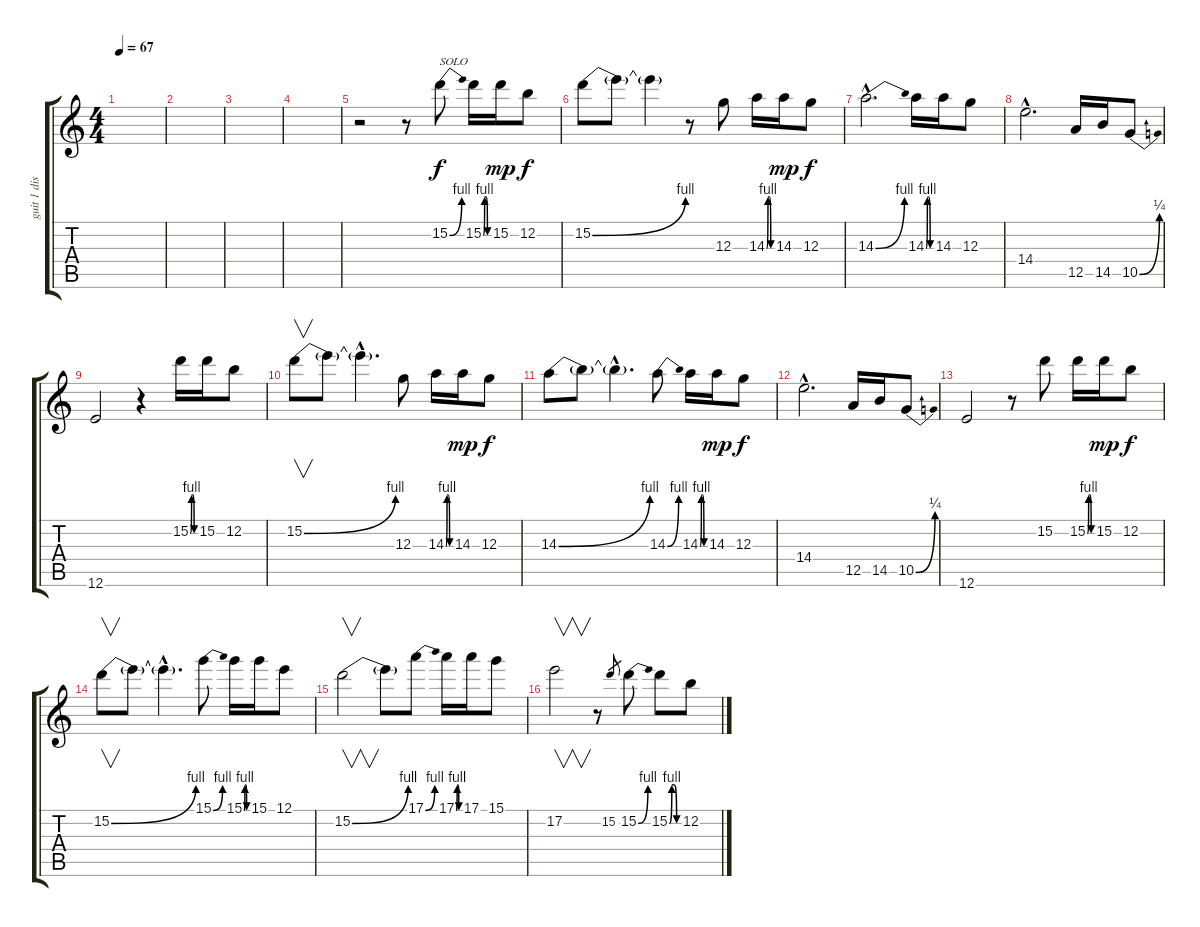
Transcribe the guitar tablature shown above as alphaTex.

\track ("guit 1 dist" "guit 1 dis") {instrument overdrivenguitar}
\staff {score tabs}
\tuning (E4 B3 G3 D3 A2 E2) {hide}
\ts (4 4)
\tempo 67
\clef g2
\ks c
|
|
|
|
r.2 r.8 15.2{be (bend 0 0 60 4)}.8{txt "SOLO"} 15.2{be (custom 0 0 15 4 30 4 45 0 60 0)}.16 15.2.16{dy mp} 12.2.8{dy f} |
15.2{be (bend 0 0 60 4)}.8 15.2{t}.8 15.2{t}.4 r.8 12.3.8 14.3{be (custom 0 0 15 4 30 4 45 0 60 0)}.16 14.3.16{dy mp} 12.3.8{dy f} |
14.3{be (bend 0 0 60 4) hac}.2{d} 14.3{be (custom 0 0 15 4 30 4 45 0 60 0)}.16 14.3.16 12.3.8 |
14.4{hac}.2{d} 12.5.16 14.5.16 10.5{be (bend 0 0 60 1)}.8 |
12.6.2 r.4 15.2{be (custom 0 0 15 4 30 4 45 0 60 0)}.16 15.2.16 12.2.8 |
15.2{be (bend 0 0 60 4)}.8{v} 15.2{t}.8 15.2{hac t}.4{d} 12.3.8 14.3{be (custom 0 0 15 4 30 4 45 0 60 0)}.16 14.3.16{dy mp} 12.3.8{dy f} |
14.3{be (bend 0 0 60 4)}.8 14.3{t}.8 14.3{hac t}.4{d} 14.3{be (bend 0 0 60 4)}.8 14.3{be (custom 0 0 15 4 30 4 45 0 60 0)}.16 14.3.16{dy mp} 12.3.8{dy f} |
14.4{hac}.2{d} 12.5.16 14.5.16 10.5{be (bend 0 0 60 1)}.8 |
12.6.2 r.8 15.2.8 15.2{be (custom 0 0 15 4 30 4 45 0 60 0)}.16 15.2.16{dy mp} 12.2.8{dy f} |
15.2{be (bend 0 0 60 4)}.8{v} 15.2{t}.8 15.2{hac t}.4{d} 15.1{be (bend 0 0 60 4)}.8 15.1{be (custom 0 0 15 4 30 4 45 0 60 0)}.16 15.1.16 12.1.8 |
15.2{be (bend 0 0 60 4)}.2{v} 15.2{t}.8 17.1{be (bend 0 0 60 4)}.8 17.1{be (custom 0 0 15 4 30 4 45 0 60 0)}.16 17.1.16 15.1.8 |
17.2.2{v} r.8 15.2.8{gr} 15.2{be (bend 0 0 60 4)}.8 15.2{be (custom 0 0 15 4 30 4 45 0 60 0)}.8 12.2.8
